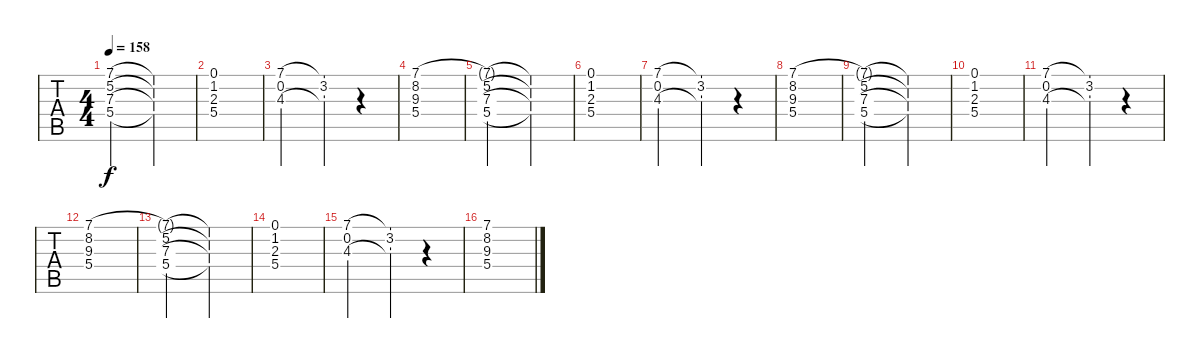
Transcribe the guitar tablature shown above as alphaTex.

\track ("   " "   ") {instrument pad2warm}
\staff {tabs}
\tuning (D4 A3 F3 C3 G2 D2) {hide}
\ts (4 4)
\tempo 158
\clef g2
\ks c
(7.1{t} 5.2 7.3 5.4).2{dy f} (7.1{t} 5.2{t} 7.3{t} 5.4{t}).2 |
(0.1 1.2 2.3 5.4).1 |
(7.1 0.2 4.3).2 (7.1{t} 3.2 4.3{t}).4 r.4 |
(7.1 8.2 9.3 5.4).1 |
(7.1{t} 5.2 7.3 5.4).2 (7.1{t} 5.2{t} 7.3{t} 5.4{t}).2 |
(0.1 1.2 2.3 5.4).1 |
(7.1 0.2 4.3).2 (7.1{t} 3.2 4.3{t}).4 r.4 |
(7.1 8.2 9.3 5.4).1 |
(7.1{t} 5.2 7.3 5.4).2 (7.1{t} 5.2{t} 7.3{t} 5.4{t}).2 |
(0.1 1.2 2.3 5.4).1 |
(7.1 0.2 4.3).2 (7.1{t} 3.2 4.3{t}).4 r.4 |
(7.1 8.2 9.3 5.4).1 |
(7.1{t} 5.2 7.3 5.4).2 (7.1{t} 5.2{t} 7.3{t} 5.4{t}).2 |
(0.1 1.2 2.3 5.4).1 |
(7.1 0.2 4.3).2 (7.1{t} 3.2 4.3{t}).4 r.4 |
(7.1 8.2 9.3 5.4).1
